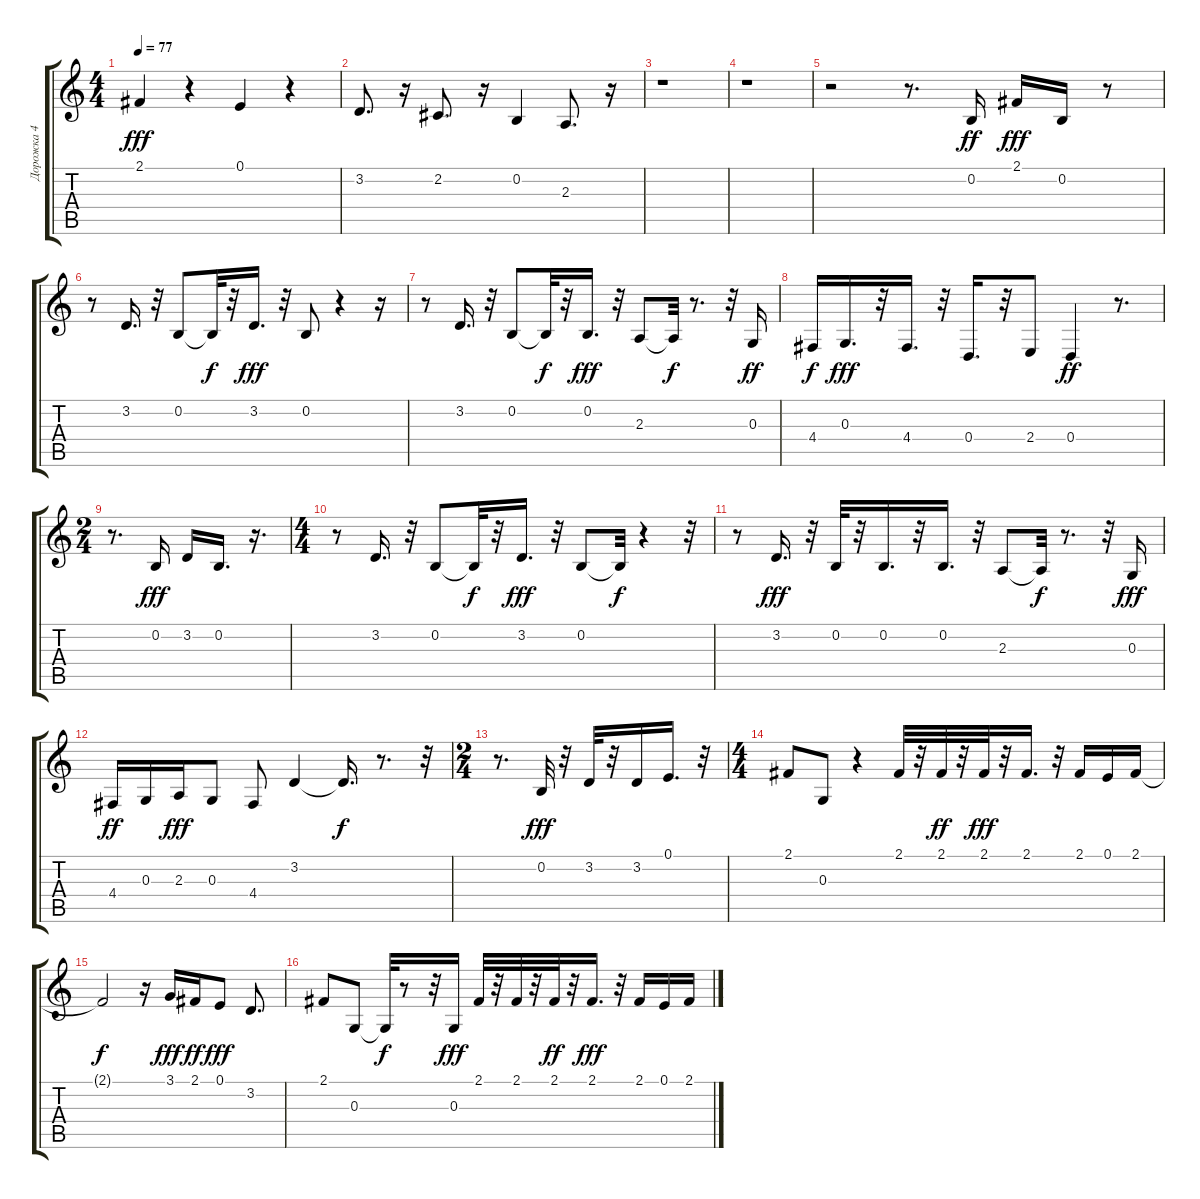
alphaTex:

\track ("Дорожка 4" "Дорожка 4") {instrument tenorsax}
\staff {score tabs}
\tuning (E4 B3 G3 D3 A2 E2) {hide}
\ts (4 4)
\tempo 77
\clef g2
\ks c
2.1.4{dy fff} r.4 0.1.4 r.4 |
3.2.8{d} r.16 2.2.8{d} r.16 0.2.4 2.3.8{d} r.16 |
r.1 |
r.1 |
r.2 r.8{d} 0.2.16{dy ff} 2.1.16{dy fff} 0.2.16 r.8 |
r.8 3.2.16{d} r.32 0.2.8 0.2{t}.32{dy f} r.32 3.2.16{d dy fff} r.32 0.2.8 r.4 r.16 |
r.8 3.2.16{d} r.32 0.2.8 0.2{t}.32{dy f} r.32 0.2.16{d dy fff} r.32 2.3.8 2.3{t}.32{dy f} r.8{d} r.32 0.3.16{dy ff} |
4.4.16{dy f} 0.3.16{d dy fff} r.32 4.4.16{d} r.32 0.4.16{d} r.32 2.4.8 0.4.4{dy ff} r.8{d} |
\ts (2 4)
r.8{d} 0.2.16{dy fff} 3.2.16 0.2.16{d} r.16{d} |
\ts (4 4)
r.8 3.2.16{d} r.32 0.2.8 0.2{t}.32{dy f} r.32 3.2.16{d dy fff} r.32 0.2.8 0.2{t}.32{dy f} r.4 r.32 |
r.8 3.2.16{d dy fff} r.32 0.2.32 r.32 0.2.16{d} r.32 0.2.16{d} r.32 2.3.8 2.3{t}.32{dy f} r.8{d} r.32 0.3.16{dy fff} |
4.4.16{dy ff} 0.3.16 2.3.16{dy fff} 0.3.8 4.4.8 3.2.4 3.2{t}.16{d dy f} r.8{d} r.32 |
\ts (2 4)
r.8{d} 0.2.32{dy fff} r.32 3.2.32 r.32 3.2.16 0.1.16{d} r.32 |
\ts (4 4)
2.1.8 0.3.8 r.4 2.1.32 r.32 2.1.32{dy ff} r.32 2.1.32{dy fff} r.32 2.1.16{d} r.32 2.1.16 0.1.16 2.1.16 |
2.1{t}.2{dy f} r.16 3.1.16{dy fff} 2.1.16{dy ff} 0.1.8{dy fff} 3.2.8{d} |
2.1.8 0.3.8 0.3{t}.32{dy f} r.8 r.32 0.3.16{dy fff} 2.1.32 r.32 2.1.32 r.32 2.1.32{dy ff} r.32 2.1.16{d dy fff} r.32 2.1.16 0.1.16 2.1.16
